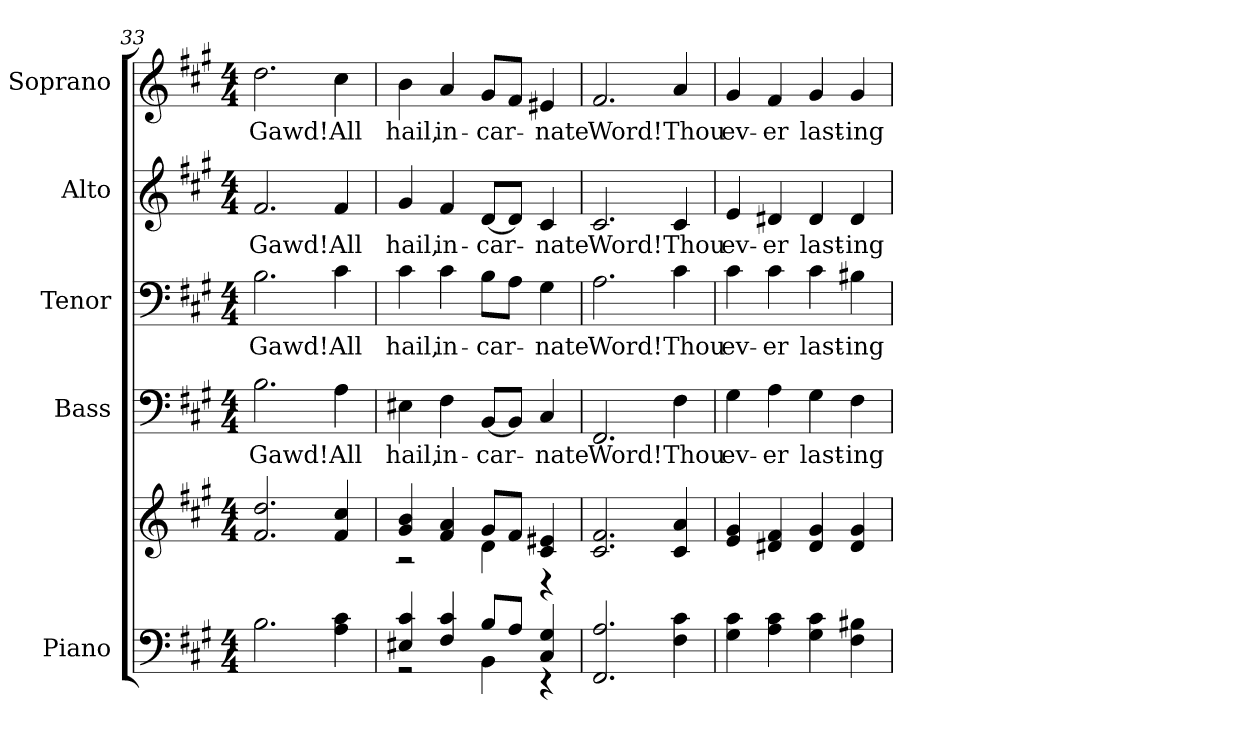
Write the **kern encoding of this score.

**kern	**kern	**kern	**text	**kern	**text	**kern	**text	**kern	**text
*part5	*part5	*part4	*part4	*part3	*part3	*part2	*part2	*part1	*part1
*staff6	*staff5	*staff4	*staff4	*staff3	*staff3	*staff2	*staff2	*staff1	*staff1
*I"Piano	*	*I"Bass	*	*I"Tenor	*	*I"Alto	*	*I"Soprano	*
*I'Pno.	*	*I'B.	*	*I'T.	*	*I'A.	*	*I'S.	*
*clefF4	*clefG2	*clefF4	*	*clefF4	*	*clefG2	*	*clefG2	*
*k[f#c#g#]	*k[f#c#g#]	*k[f#c#g#]	*	*k[f#c#g#]	*	*k[f#c#g#]	*	*k[f#c#g#]	*
*A:	*A:	*A:	*	*A:	*	*A:	*	*A:	*
*M4/4	*M4/4	*M4/4	*	*M4/4	*	*M4/4	*	*M4/4	*
=33	=33	=33	=33	=33	=33	=33	=33	=33	=33
!	!	!	!LO:LY:b:color=#000000	!	!	!	!	!	!
!	!	!	!	!	!LO:LY:b:color=#000000	!	!	!	!
!	!	!	!	!	!	!	!LO:LY:b:color=#000000	!	!
!	!	!	!	!	!	!	!	!	!LO:LY:b:color=#000000
2.Bi\	2.f#i/ 2.ddi	2.Bi\	Gawd!	2.Bi\	Gawd!	2.f#i/	Gawd!	2.ddi\	Gawd!
!	!	!	!LO:LY:b:color=#000000	!	!	!	!	!	!
!	!	!	!	!	!LO:LY:b:color=#000000	!	!	!	!
!	!	!	!	!	!	!	!LO:LY:b:color=#000000	!	!
!	!	!	!	!	!	!	!	!	!LO:LY:b:color=#000000
4Ai\ 4c#i	4f#i/ 4cc#i	4Ai\	All	4c#i\	All	4f#i/	All	4cc#i\	All
!!LO:PB:g=z
=34	=34	=34	=34	=34	=34	=34	=34	=34	=34
*^	*^	*	*	*	*	*	*	*	*
!	!	!	!	!	!LO:LY:b:color=#000000	!	!	!	!	!	!
!	!	!	!	!	!	!	!LO:LY:b:color=#000000	!	!	!	!
!	!	!	!	!	!	!	!	!	!LO:LY:b:color=#000000	!	!
!	!	!	!	!	!	!	!	!	!	!	!LO:LY:b:color=#000000
4E#Xi/ 4c#i	2r	4g#i/ 4bi	2r	4E#Xi\	hail,	4c#i\	hail,	4g#i/	hail,	4bi\	hail,
!	!	!	!	!	!LO:LY:b:color=#000000	!	!	!	!	!	!
!	!	!	!	!	!	!	!LO:LY:b:color=#000000	!	!	!	!
!	!	!	!	!	!	!	!	!	!LO:LY:b:color=#000000	!	!
!	!	!	!	!	!	!	!	!	!	!	!LO:LY:b:color=#000000
4F#i/ 4c#i	.	4f#i/ 4ai	.	4F#i\	in-	4c#i\	in-	4f#i/	in-	4ai/	in-
!	!	!	!	!	!LO:LY:b:color=#000000	!	!	!	!	!	!
!	!	!	!	!	!	!	!LO:LY:b:color=#000000	!	!	!	!
!	!	!	!	!	!	!	!	!	!LO:LY:b:color=#000000	!	!
!	!	!	!	!	!	!	!	!	!	!	!LO:LY:b:color=#000000
8Bi/L	4BBi\	8g#i/L	4di\	[<8BBi/L	-car-	8Bi\L	-car-	[<8di/L	-car-	8g#i/L	-car-
8Ai/J	.	8f#i/J	.	8BBi/J]	.	8Ai\J	.	8di/J]	.	8f#i/J	.
!	!	!	!	!	!LO:LY:b:color=#000000	!	!	!	!	!	!
!	!	!	!	!	!	!	!LO:LY:b:color=#000000	!	!	!	!
!	!	!	!	!	!	!	!	!	!LO:LY:b:color=#000000	!	!
!	!	!	!	!	!	!	!	!	!	!	!LO:LY:b:color=#000000
4C#i/ 4G#i	4r	4c#i/ 4e#Xi	4r	4C#i/	-nate	4G#i\	-nate	4c#i/	-nate	4e#Xi/	-nate
*v	*v	*	*	*	*	*	*	*	*	*	*
*	*v	*v	*	*	*	*	*	*	*	*
=35	=35	=35	=35	=35	=35	=35	=35	=35	=35
*^	*^	*	*	*	*	*	*	*	*
!	!	!	!	!	!LO:LY:b:color=#000000	!	!	!	!	!	!
*v	*v	*	*	*	*	*	*	*	*	*	*
*	*v	*v	*	*	*	*	*	*	*	*
*^	*^	*	*	*	*	*	*	*	*
!	!	!	!	!	!	!	!LO:LY:b:color=#000000	!	!	!	!
*v	*v	*	*	*	*	*	*	*	*	*	*
*	*v	*v	*	*	*	*	*	*	*	*
*^	*^	*	*	*	*	*	*	*	*
!	!	!	!	!	!	!	!	!	!LO:LY:b:color=#000000	!	!
*v	*v	*	*	*	*	*	*	*	*	*	*
*	*v	*v	*	*	*	*	*	*	*	*
*^	*^	*	*	*	*	*	*	*	*
!	!	!	!	!	!	!	!	!	!	!	!LO:LY:b:color=#000000
*v	*v	*	*	*	*	*	*	*	*	*	*
*	*v	*v	*	*	*	*	*	*	*	*
2.FF#i/ 2.Ai	2.c#i/ 2.f#i	2.FF#i/	Word!	2.Ai\	Word!	2.c#i/	Word!	2.f#i/	Word!
!	!	!	!LO:LY:b:color=#000000	!	!	!	!	!	!
!	!	!	!	!	!LO:LY:b:color=#000000	!	!	!	!
!	!	!	!	!	!	!	!LO:LY:b:color=#000000	!	!
!	!	!	!	!	!	!	!	!	!LO:LY:b:color=#000000
4F#i\ 4c#i	4c#i/ 4ai	4F#i\	Thou	4c#i\	Thou	4c#i/	Thou	4ai/	Thou
!!LO:PB:g=z
=36	=36	=36	=36	=36	=36	=36	=36	=36	=36
!	!	!	!LO:LY:b:color=#000000	!	!	!	!	!	!
!	!	!	!	!	!LO:LY:b:color=#000000	!	!	!	!
!	!	!	!	!	!	!	!LO:LY:b:color=#000000	!	!
!	!	!	!	!	!	!	!	!	!LO:LY:b:color=#000000
4G#i\ 4c#i	4ei/ 4g#i	4G#i\	ev-	4c#i\	ev-	4ei/	ev-	4g#i/	ev-
!	!	!	!LO:LY:b:color=#000000	!	!	!	!	!	!
!	!	!	!	!	!LO:LY:b:color=#000000	!	!	!	!
!	!	!	!	!	!	!	!LO:LY:b:color=#000000	!	!
!	!	!	!	!	!	!	!	!	!LO:LY:b:color=#000000
4Ai\ 4c#i	4d#Xi/ 4f#i	4Ai\	-er	4c#i\	-er	4d#Xi/	-er	4f#i/	-er
!	!	!	!LO:LY:b:color=#000000	!	!	!	!	!	!
!	!	!	!	!	!LO:LY:b:color=#000000	!	!	!	!
!	!	!	!	!	!	!	!LO:LY:b:color=#000000	!	!
!	!	!	!	!	!	!	!	!	!LO:LY:b:color=#000000
4G#i\ 4c#i	4d#i/ 4g#i	4G#i\	last-	4c#i\	last-	4d#i/	last-	4g#i/	last-
!	!	!	!LO:LY:b:color=#000000	!	!	!	!	!	!
!	!	!	!	!	!LO:LY:b:color=#000000	!	!	!	!
!	!	!	!	!	!	!	!LO:LY:b:color=#000000	!	!
!	!	!	!	!	!	!	!	!	!LO:LY:b:color=#000000
4F#i\ 4B#Xi	4d#i/ 4g#i	4F#i\	-ing	4B#Xi\	-ing	4d#i/	-ing	4g#i/	-ing
=	=	=	=	=	=	=	=	=	=
*-	*-	*-	*-	*-	*-	*-	*-	*-	*-
